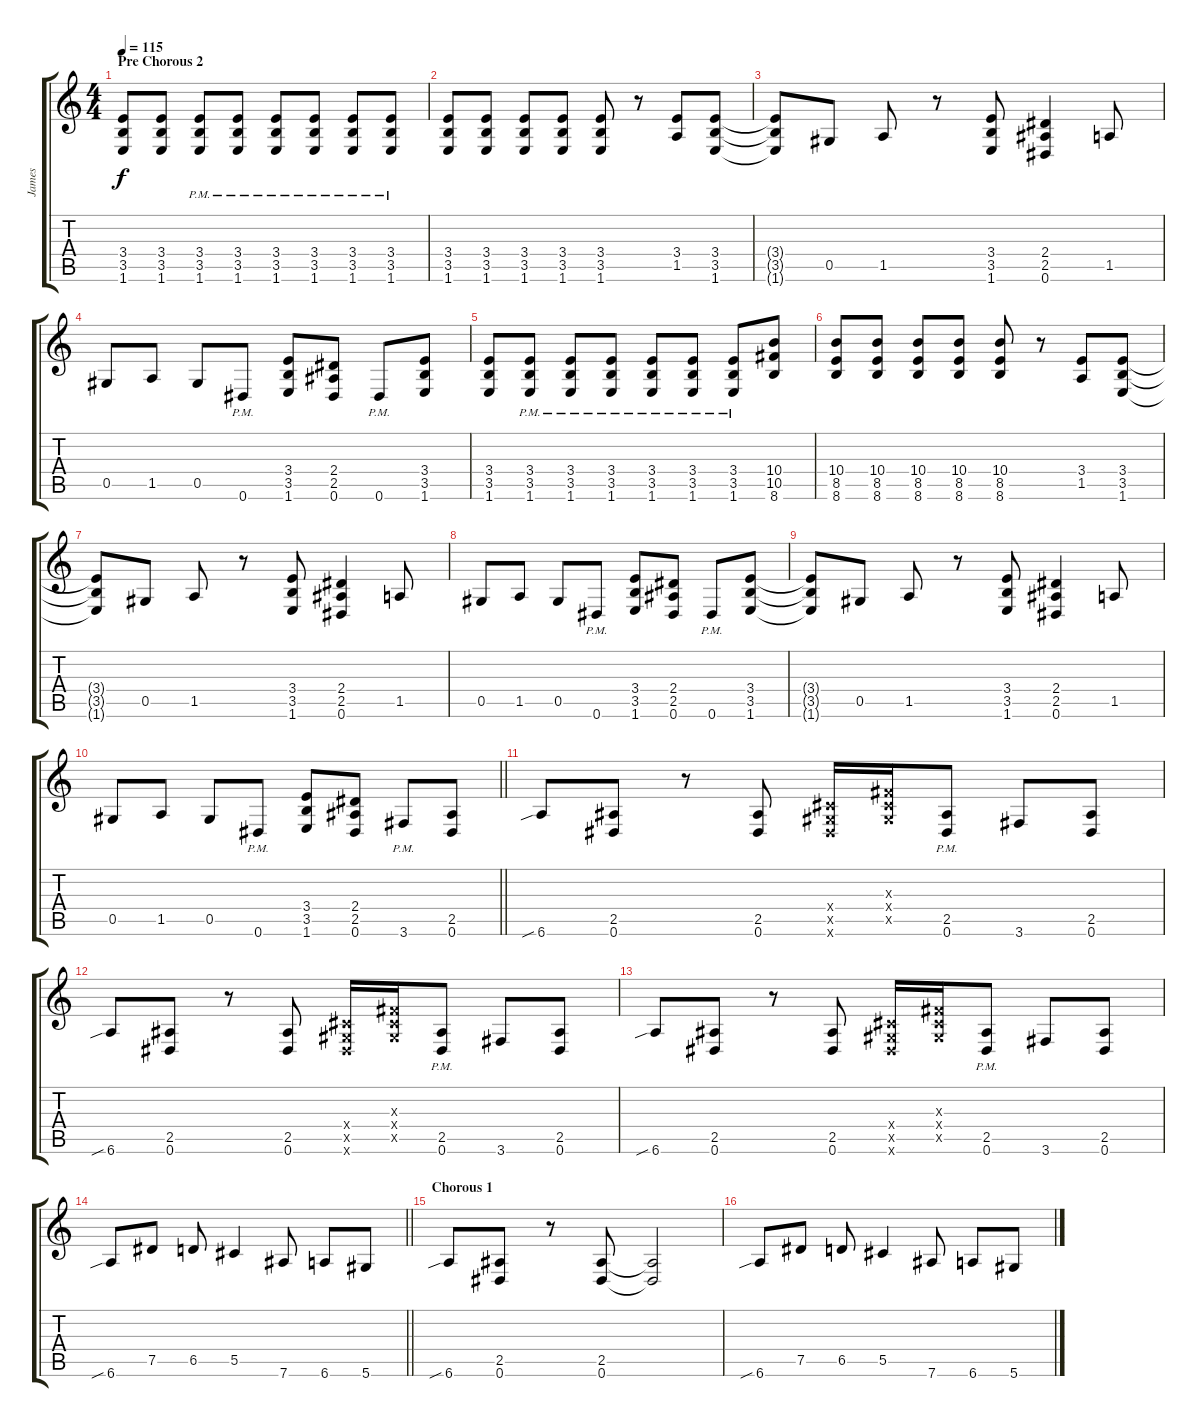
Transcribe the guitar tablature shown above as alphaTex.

\track ("James" "James") {instrument distortionguitar}
\staff {score tabs}
\tuning (Eb4 Bb3 Gb3 Db3 Ab2 Eb2) {hide}
\ts (4 4)
\section ("" "Pre Chorous 2")
\tempo 115
\clef g2
\ks c
(3.4 3.5 1.6).8{dy f} (3.4 3.5 1.6).8 (3.4{pm} 3.5{pm} 1.6{pm}).8 (3.4{pm} 3.5{pm} 1.6{pm}).8 (3.4{pm} 3.5{pm} 1.6{pm}).8 (3.4{pm} 3.5{pm} 1.6{pm}).8 (3.4{pm} 3.5{pm} 1.6{pm}).8 (3.4{pm} 3.5{pm} 1.6{pm}).8 |
(3.4 3.5 1.6).8 (3.4 3.5 1.6).8 (3.4 3.5 1.6).8 (3.4 3.5 1.6).8 (3.4 3.5 1.6).8 r.8 (3.4 1.5).8 (3.4 3.5 1.6).8 |
(3.4{t} 3.5{t} 1.6{t}).8 0.5.8 1.5.8 r.8 (3.4 3.5 1.6).8 (2.4 2.5 0.6).4 1.5.8 |
0.5.8 1.5.8 0.5.8 0.6{pm}.8 (3.4 3.5 1.6).8 (2.4 2.5 0.6).8 0.6{pm}.8 (3.4 3.5 1.6).8 |
(3.4 3.5 1.6).8 (3.4{pm} 3.5{pm} 1.6{pm}).8 (3.4{pm} 3.5{pm} 1.6{pm}).8 (3.4{pm} 3.5{pm} 1.6{pm}).8 (3.4{pm} 3.5{pm} 1.6{pm}).8 (3.4{pm} 3.5{pm} 1.6{pm}).8 (3.4{pm} 3.5{pm} 1.6{pm}).8 (10.4 10.5 8.6).8 |
(10.4 8.5 8.6).8 (10.4 8.5 8.6).8 (10.4 8.5 8.6).8 (10.4 8.5 8.6).8 (10.4 8.5 8.6).8 r.8 (3.4 1.5).8 (3.4 3.5 1.6).8 |
(3.4{t} 3.5{t} 1.6{t}).8 0.5.8 1.5.8 r.8 (3.4 3.5 1.6).8 (2.4 2.5 0.6).4 1.5.8 |
0.5.8 1.5.8 0.5.8 0.6{pm}.8 (3.4 3.5 1.6).8 (2.4 2.5 0.6).8 0.6{pm}.8 (3.4 3.5 1.6).8 |
(3.4{t} 3.5{t} 1.6{t}).8 0.5.8 1.5.8 r.8 (3.4 3.5 1.6).8 (2.4 2.5 0.6).4 1.5.8 |
\barLineRight lightlight
0.5.8 1.5.8 0.5.8 0.6{pm}.8 (3.4 3.5 1.6).8 (2.4 2.5 0.6).8 3.6{pm}.8 (2.5 0.6).8 |
6.6{sib}.8 (2.5 0.6).8 r.8 (2.5 0.6).8 (0.4{x} 0.5{x} 0.6{x}).16 (0.3{x} 0.4{x} 0.5{x}).16 (2.5{pm} 0.6{pm}).8 3.6.8 (2.5 0.6).8 |
6.6{sib}.8 (2.5 0.6).8 r.8 (2.5 0.6).8 (0.4{x} 0.5{x} 0.6{x}).16 (0.3{x} 0.4{x} 0.5{x}).16 (2.5{pm} 0.6{pm}).8 3.6.8 (2.5 0.6).8 |
6.6{sib}.8 (2.5 0.6).8 r.8 (2.5 0.6).8 (0.4{x} 0.5{x} 0.6{x}).16 (0.3{x} 0.4{x} 0.5{x}).16 (2.5{pm} 0.6{pm}).8 3.6.8 (2.5 0.6).8 |
\barLineRight lightlight
6.6{sib}.8 7.5.8 6.5.8 5.5.4 7.6.8 6.6.8 5.6.8 |
\section ("" "Chorous 1")
6.6{sib}.8 (2.5 0.6).8 r.8 (2.5 0.6).8 (2.5{t} 0.6{t}).2 |
6.6{sib}.8 7.5.8 6.5.8 5.5.4 7.6.8 6.6.8 5.6.8
